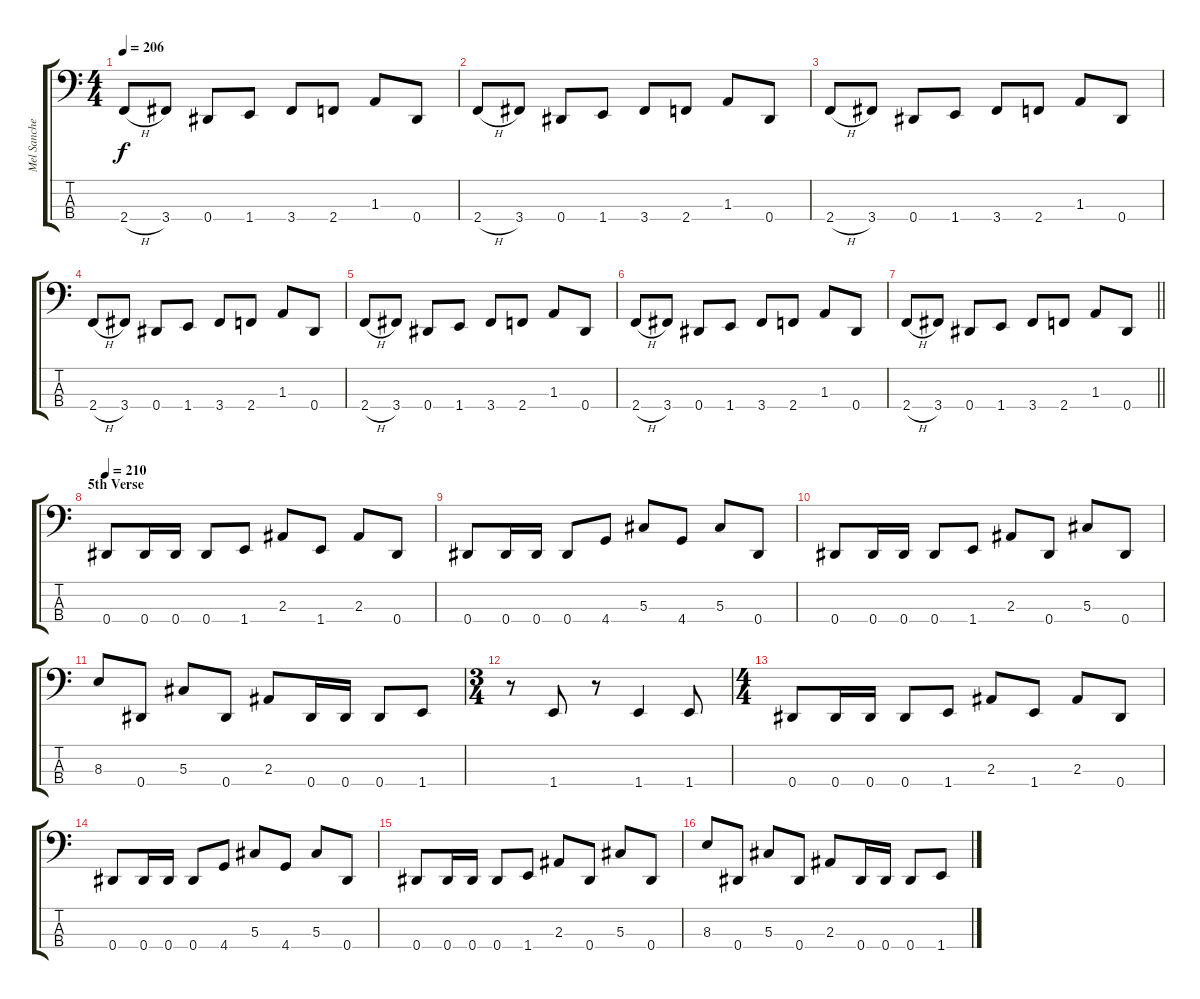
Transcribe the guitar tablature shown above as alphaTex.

\track ("Mel Sanchez" "Mel Sanche") {instrument electricbassfinger}
\staff {score tabs}
\tuning (Gb2 Db2 Ab1 Eb1) {hide}
\ts (4 4)
\tempo 206
\clef f4
\ks c
2.4{h}.8{dy f} 3.4.8 0.4.8 1.4.8 3.4.8 2.4.8 1.3.8 0.4.8 |
2.4{h}.8 3.4.8 0.4.8 1.4.8 3.4.8 2.4.8 1.3.8 0.4.8 |
2.4{h}.8 3.4.8 0.4.8 1.4.8 3.4.8 2.4.8 1.3.8 0.4.8 |
2.4{h}.8 3.4.8 0.4.8 1.4.8 3.4.8 2.4.8 1.3.8 0.4.8 |
2.4{h}.8 3.4.8 0.4.8 1.4.8 3.4.8 2.4.8 1.3.8 0.4.8 |
2.4{h}.8 3.4.8 0.4.8 1.4.8 3.4.8 2.4.8 1.3.8 0.4.8 |
\barLineRight lightlight
2.4{h}.8 3.4.8 0.4.8 1.4.8 3.4.8 2.4.8 1.3.8 0.4.8 |
\section ("" "5th Verse")
\tempo 210
0.4.8 0.4.16 0.4.16 0.4.8 1.4.8 2.3.8 1.4.8 2.3.8 0.4.8 |
0.4.8 0.4.16 0.4.16 0.4.8 4.4.8 5.3.8 4.4.8 5.3.8 0.4.8 |
0.4.8 0.4.16 0.4.16 0.4.8 1.4.8 2.3.8 0.4.8 5.3.8 0.4.8 |
8.3.8 0.4.8 5.3.8 0.4.8 2.3.8 0.4.16 0.4.16 0.4.8 1.4.8 |
\ts (3 4)
r.8 1.4.8 r.8 1.4.4 1.4.8 |
\ts (4 4)
0.4.8 0.4.16 0.4.16 0.4.8 1.4.8 2.3.8 1.4.8 2.3.8 0.4.8 |
0.4.8 0.4.16 0.4.16 0.4.8 4.4.8 5.3.8 4.4.8 5.3.8 0.4.8 |
0.4.8 0.4.16 0.4.16 0.4.8 1.4.8 2.3.8 0.4.8 5.3.8 0.4.8 |
8.3.8 0.4.8 5.3.8 0.4.8 2.3.8 0.4.16 0.4.16 0.4.8 1.4.8
